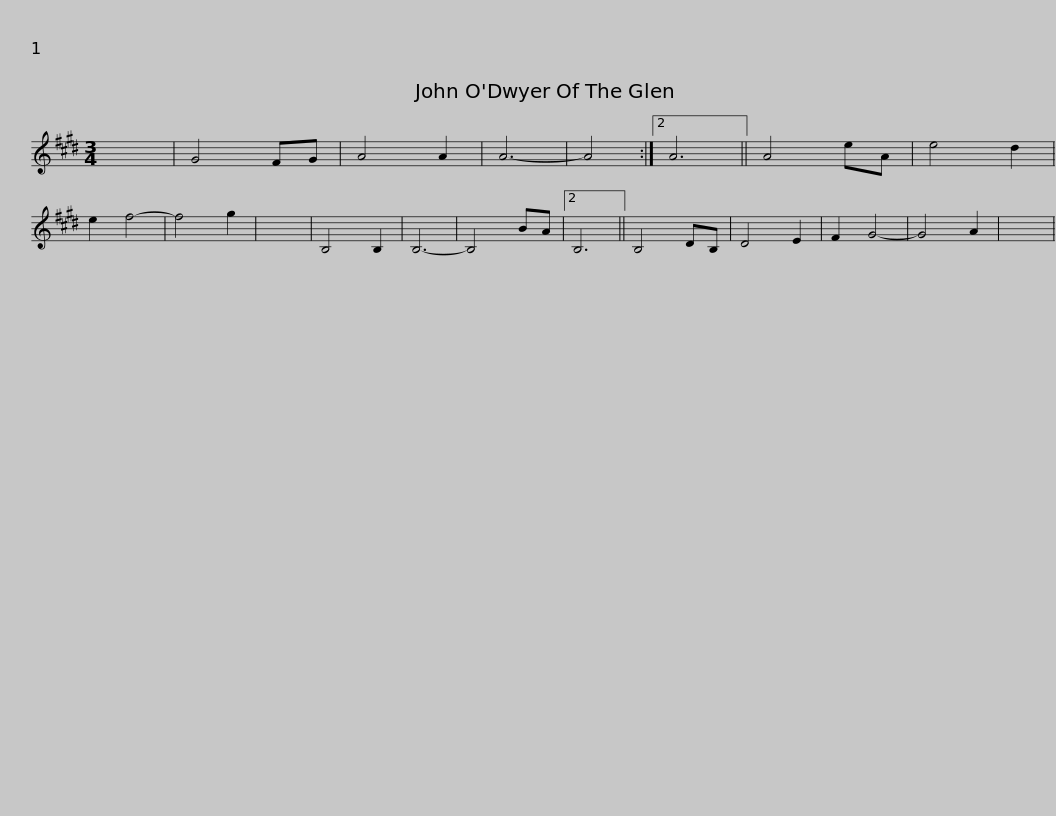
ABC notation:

X:1
L:1/8
M:3/4
I:linebreak $
K:E
V:1 treble
V:1
 x6 | G4 FG | A4 A2 | A6- | A4 :|2 %5
 A6 || A4 eA | e4 d2 | e2 f4- | f4 g2 | %10
 x6 | B,4 B,2 | B,6- | B,4 BA |2 B,6 ||$ %15
 B,4 DB, | D4 E2 | F2 G4- | G4 A2 | x6 | %20
